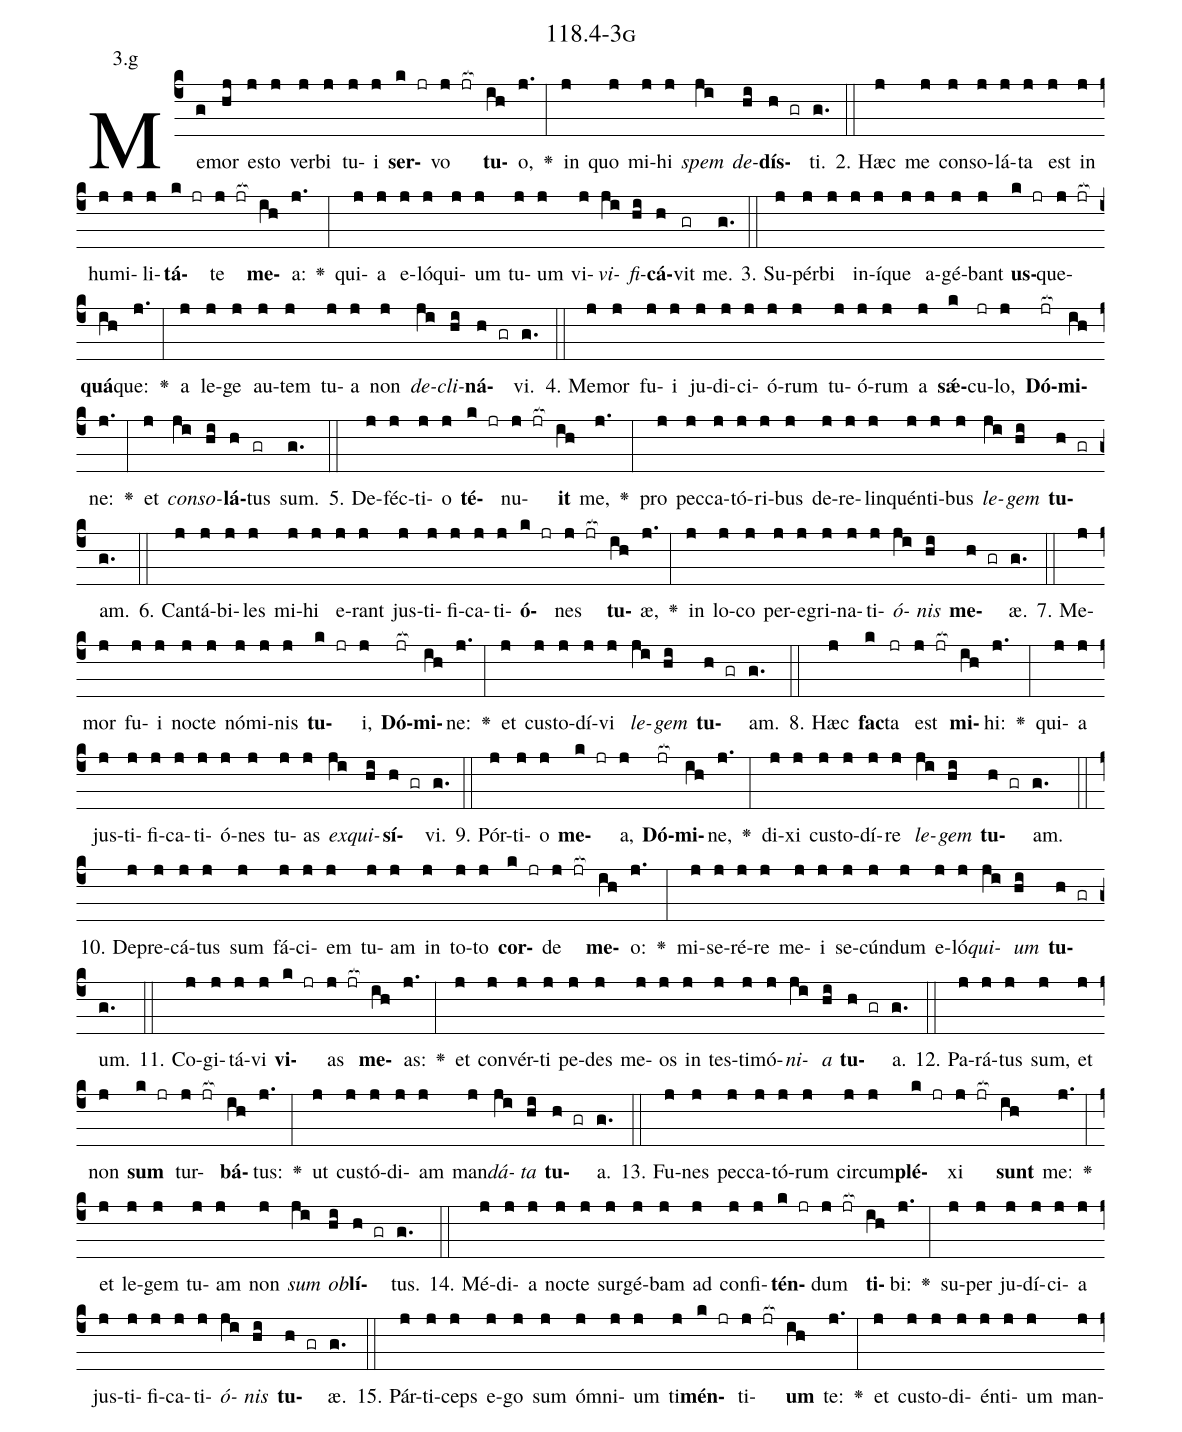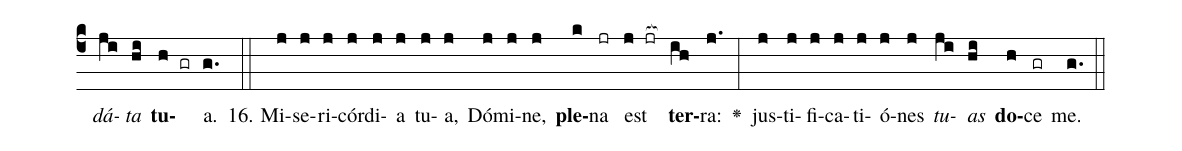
name: 118.4-3g;
annotation: 3.g;
%%
(c4)Me(g)mor(hj) es(j)to(j) ver(j)bi(j) tu(j)i(j) <b>ser</b>(k jr)vo(j jr[ocb:1{]) <b>tu</b>(ih[ocb:0}])o,(j.) <v>\greheightstar</v>(:) in(j) quo(j) mi(j)hi(j) <i>spem</i>(ji) <i>de</i>(hi)<b>dís</b>(h gr)ti.(g.) (::)
2. Hæc(j) me(j) con(j)so(j)lá(j)ta(j) est(j) in(j) hu(j)mi(j)li(j)<b>tá</b>(k jr)te(j jr[ocb:1{]) <b>me</b>(ih[ocb:0}])a:(j.) <v>\greheightstar</v>(:) qui(j)a(j) e(j)ló(j)qui(j)um(j) tu(j)um(j) vi(j)<i>vi</i>(ji)<i>fi</i>(hi)<b>cá</b>(h)vit(gr) me.(g.) (::)
3. Su(j)pér(j)bi(j) in(j)í(j)que(j) a(j)gé(j)bant(j) <b>us</b>(k jr)que(j jr[ocb:1{])<b>quá</b>(ih[ocb:0}])que:(j.) <v>\greheightstar</v>(:) a(j) le(j)ge(j) au(j)tem(j) tu(j)a(j) non(j) <i>de</i>(ji)<i>cli</i>(hi)<b>ná</b>(h gr)vi.(g.) (::)
4. Me(j)mor(j) fu(j)i(j) ju(j)di(j)ci(j)ó(j)rum(j) tu(j)ó(j)rum(j) a(j) <b>sǽ</b>(k)cu(jr)lo,(j) <b>Dó</b>(jr[ocb:1{])<b>mi</b>(ih[ocb:0}])ne:(j.) <v>\greheightstar</v>(:) et(j) <i>con</i>(ji)<i>so</i>(hi)<b>lá</b>(h)tus(gr) sum.(g.) (::)
5. De(j)féc(j)ti(j)o(j) <b>té</b>(k jr)nu(j jr[ocb:1{])<b>it</b>(ih[ocb:0}]) me,(j.) <v>\greheightstar</v>(:) pro(j) pec(j)ca(j)tó(j)ri(j)bus(j) de(j)re(j)lin(j)quén(j)ti(j)bus(j) <i>le</i>(ji)<i>gem</i>(hi) <b>tu</b>(h gr)am.(g.) (::)
6. Can(j)tá(j)bi(j)les(j) mi(j)hi(j) e(j)rant(j) jus(j)ti(j)fi(j)ca(j)ti(j)<b>ó</b>(k jr)nes(j jr[ocb:1{]) <b>tu</b>(ih[ocb:0}])æ,(j.) <v>\greheightstar</v>(:) in(j) lo(j)co(j) per(j)e(j)gri(j)na(j)ti(j)<i>ó</i>(ji)<i>nis</i>(hi) <b>me</b>(h gr)æ.(g.) (::)
7. Me(j)mor(j) fu(j)i(j) noc(j)te(j) nó(j)mi(j)nis(j) <b>tu</b>(k jr)i,(j) <b>Dó</b>(jr[ocb:1{])<b>mi</b>(ih[ocb:0}])ne:(j.) <v>\greheightstar</v>(:) et(j) cus(j)to(j)dí(j)vi(j) <i>le</i>(ji)<i>gem</i>(hi) <b>tu</b>(h gr)am.(g.) (::)
8. Hæc(j) <b>fac</b>(k)ta(jr) est(j jr[ocb:1{]) <b>mi</b>(ih[ocb:0}])hi:(j.) <v>\greheightstar</v>(:) qui(j)a(j) jus(j)ti(j)fi(j)ca(j)ti(j)ó(j)nes(j) tu(j)as(j) <i>ex</i>(ji)<i>qui</i>(hi)<b>sí</b>(h gr)vi.(g.) (::)
9. Pór(j)ti(j)o(j) <b>me</b>(k jr)a,(j) <b>Dó</b>(jr[ocb:1{])<b>mi</b>(ih[ocb:0}])ne,(j.) <v>\greheightstar</v>(:) di(j)xi(j) cus(j)to(j)dí(j)re(j) <i>le</i>(ji)<i>gem</i>(hi) <b>tu</b>(h gr)am.(g.) (::)
10. De(j)pre(j)cá(j)tus(j) sum(j) fá(j)ci(j)em(j) tu(j)am(j) in(j) to(j)to(j) <b>cor</b>(k jr)de(j jr[ocb:1{]) <b>me</b>(ih[ocb:0}])o:(j.) <v>\greheightstar</v>(:) mi(j)se(j)ré(j)re(j) me(j)i(j) se(j)cún(j)dum(j) e(j)ló(j)<i>qui</i>(ji)<i>um</i>(hi) <b>tu</b>(h gr)um.(g.) (::)
11. Co(j)gi(j)tá(j)vi(j) <b>vi</b>(k jr)as(j jr[ocb:1{]) <b>me</b>(ih[ocb:0}])as:(j.) <v>\greheightstar</v>(:) et(j) con(j)vér(j)ti(j) pe(j)des(j) me(j)os(j) in(j) tes(j)ti(j)mó(j)<i>ni</i>(ji)<i>a</i>(hi) <b>tu</b>(h gr)a.(g.) (::)
12. Pa(j)rá(j)tus(j) sum,(j) et(j) non(j) <b>sum</b>(k jr) tur(j jr[ocb:1{])<b>bá</b>(ih[ocb:0}])tus:(j.) <v>\greheightstar</v>(:) ut(j) cus(j)tó(j)di(j)am(j) man(j)<i>dá</i>(ji)<i>ta</i>(hi) <b>tu</b>(h gr)a.(g.) (::)
13. Fu(j)nes(j) pec(j)ca(j)tó(j)rum(j) cir(j)cum(j)<b>plé</b>(k jr)xi(j jr[ocb:1{]) <b>sunt</b>(ih[ocb:0}]) me:(j.) <v>\greheightstar</v>(:) et(j) le(j)gem(j) tu(j)am(j) non(j) <i>sum</i>(ji) <i>ob</i>(hi)<b>lí</b>(h gr)tus.(g.) (::)
14. Mé(j)di(j)a(j) noc(j)te(j) sur(j)gé(j)bam(j) ad(j) con(j)fi(j)<b>tén</b>(k jr)dum(j jr[ocb:1{]) <b>ti</b>(ih[ocb:0}])bi:(j.) <v>\greheightstar</v>(:) su(j)per(j) ju(j)dí(j)ci(j)a(j) jus(j)ti(j)fi(j)ca(j)ti(j)<i>ó</i>(ji)<i>nis</i>(hi) <b>tu</b>(h gr)æ.(g.) (::)
15. Pár(j)ti(j)ceps(j) e(j)go(j) sum(j) óm(j)ni(j)um(j) ti(j)<b>mén</b>(k jr)ti(j jr[ocb:1{])<b>um</b>(ih[ocb:0}]) te:(j.) <v>\greheightstar</v>(:) et(j) cus(j)to(j)di(j)én(j)ti(j)um(j) man(j)<i>dá</i>(ji)<i>ta</i>(hi) <b>tu</b>(h gr)a.(g.) (::)
16. Mi(j)se(j)ri(j)cór(j)di(j)a(j) tu(j)a,(j) Dó(j)mi(j)ne,(j) <b>ple</b>(k)na(jr) est(j jr[ocb:1{]) <b>ter</b>(ih[ocb:0}])ra:(j.) <v>\greheightstar</v>(:) jus(j)ti(j)fi(j)ca(j)ti(j)ó(j)nes(j) <i>tu</i>(ji)<i>as</i>(hi) <b>do</b>(h)ce(gr) me.(g.) (::)
